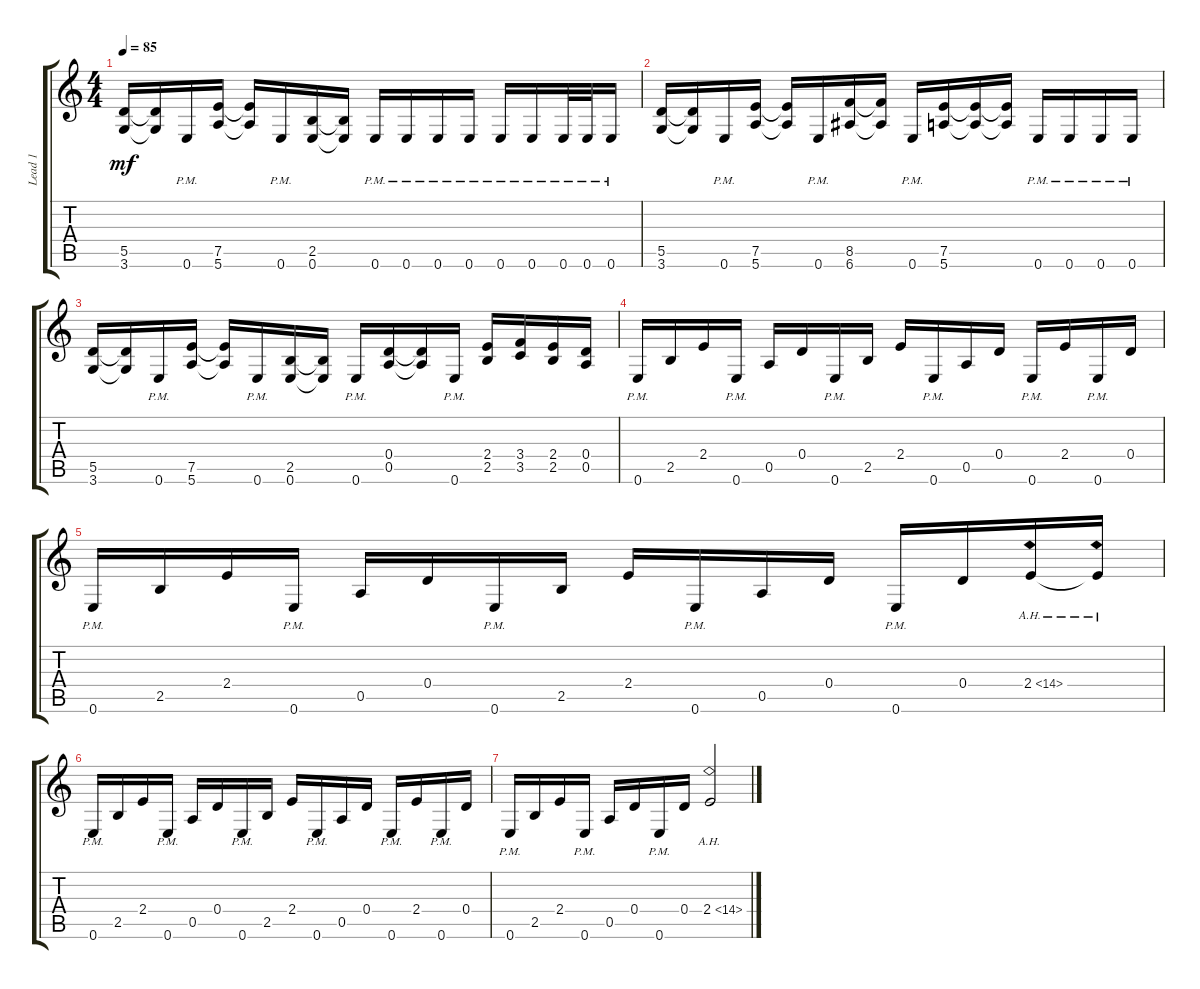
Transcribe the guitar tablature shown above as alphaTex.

\track ("Lead 1" "Lead 1") {instrument distortionguitar}
\staff {score tabs}
\tuning (E4 B3 G3 D3 A2 E2) {hide}
\ts (4 4)
\tempo 85
\clef g2
\ks c
(5.5 3.6).16{dy mf} (5.5{t} 3.6{t}).16 0.6{pm}.16 (7.5 5.6).16 (7.5{t} 5.6{t}).16 0.6{pm}.16 (2.5 0.6).16 (2.5{t} 0.6{t}).16 0.6{pm}.16 0.6{pm}.16 0.6{pm}.16 0.6{pm}.16 0.6{pm}.16 0.6{pm}.16 0.6{pm}.32 0.6{pm}.32 0.6{pm}.16 |
(5.5 3.6).16 (5.5{t} 3.6{t}).16 0.6{pm}.16 (7.5 5.6).16 (7.5{t} 5.6{t}).16 0.6{pm}.16 (8.5 6.6).16 (8.5{t} 6.6{t}).16 0.6{pm}.16 (7.5 5.6).16 (7.5{t} 5.6{t}).16 (7.5{t} 5.6{t}).16 0.6{pm}.16 0.6{pm}.16 0.6{pm}.16 0.6{pm}.16 |
(5.5 3.6).16 (5.5{t} 3.6{t}).16 0.6{pm}.16 (7.5 5.6).16 (7.5{t} 5.6{t}).16 0.6{pm}.16 (2.5 0.6).16 (2.5{t} 0.6{t}).16 0.6{pm}.16 (0.4 0.5).16 (0.4{t} 0.5{t}).16 0.6{pm}.16 (2.4 2.5).16 (3.4 3.5).16 (2.4 2.5).16 (0.4 0.5).16 |
0.6{pm}.16 2.5.16 2.4.16 0.6{pm}.16 0.5.16 0.4.16 0.6{pm}.16 2.5.16 2.4.16 0.6{pm}.16 0.5.16 0.4.16 0.6{pm}.16 2.4.16 0.6{pm}.16 0.4.16 |
0.6{pm}.16 2.5.16 2.4.16 0.6{pm}.16 0.5.16 0.4.16 0.6{pm}.16 2.5.16 2.4.16 0.6{pm}.16 0.5.16 0.4.16 0.6{pm}.16 0.4.16 2.4{ah 12}.16 2.4{ah 12 t}.16 |
0.6{pm}.16 2.5.16 2.4.16 0.6{pm}.16 0.5.16 0.4.16 0.6{pm}.16 2.5.16 2.4.16 0.6{pm}.16 0.5.16 0.4.16 0.6{pm}.16 2.4.16 0.6{pm}.16 0.4.16 |
0.6{pm}.16 2.5.16 2.4.16 0.6{pm}.16 0.5.16 0.4.16 0.6{pm}.16 0.4.16 2.4{ah 12}.2
